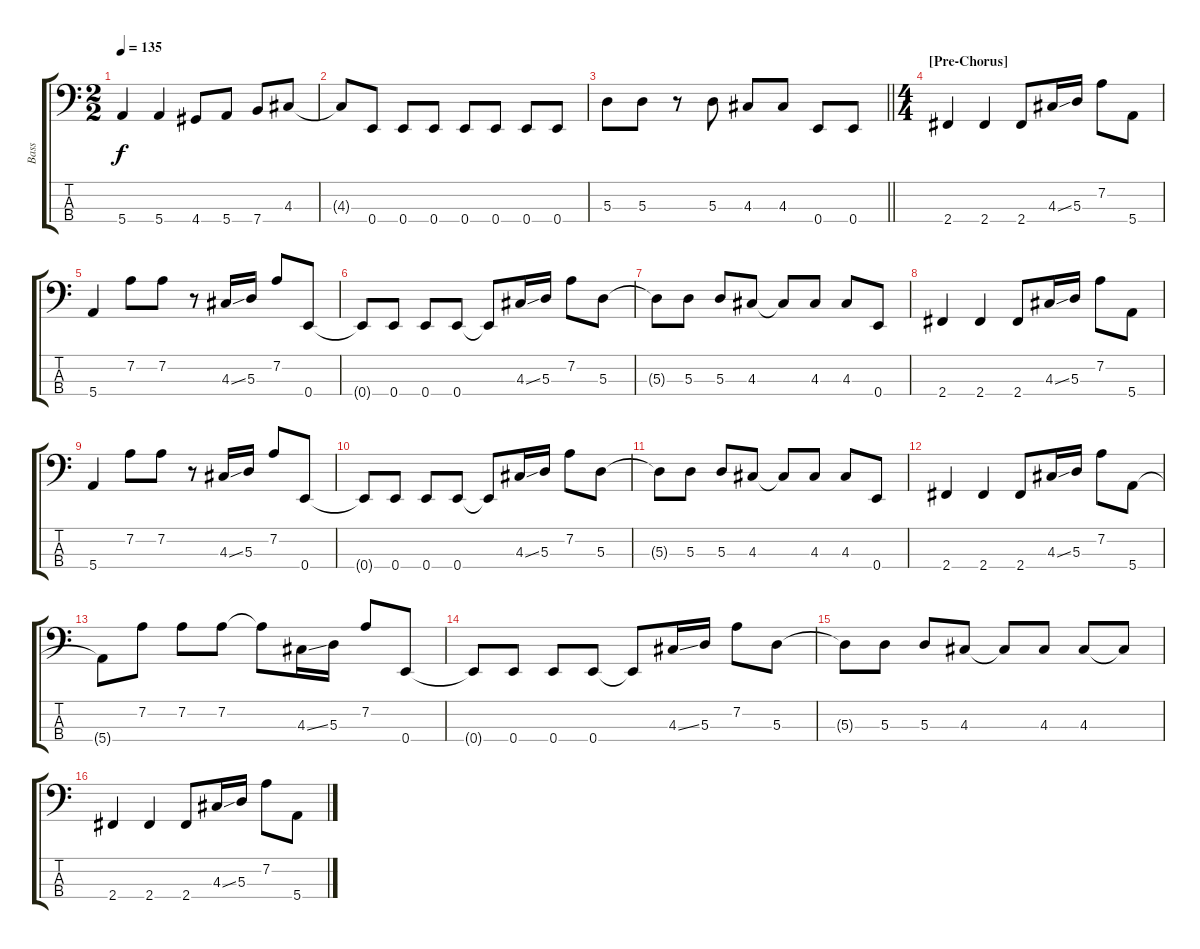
\track ("Bass" "Bass") {instrument electricbasspick}
\staff {score tabs}
\tuning (G2 D2 A1 E1) {hide}
\ts (2 2)
\tempo 135
\clef f4
\ks c
5.4{t}.4{dy f} 5.4.4 4.4.8 5.4.8 7.4.8 4.3.8 |
4.3{t}.8 0.4.8 0.4.8 0.4.8 0.4.8 0.4.8 0.4.8 0.4.8 |
\barLineRight lightlight
5.3.8 5.3.8 r.8 5.3.8 4.3.8 4.3.8 0.4.8 0.4.8 |
\ts (4 4)
\section ("" "[Pre-Chorus]")
2.4.4 2.4.4 2.4.8 4.3{ss}.16 5.3.16 7.2.8 5.4.8 |
5.4.4 7.2.8 7.2.8 r.8 4.3{ss}.16 5.3.16 7.2.8 0.4.8 |
0.4{t}.8 0.4.8 0.4.8 0.4.8 0.4{t}.8 4.3{ss}.16 5.3.16 7.2.8 5.3.8 |
5.3{t}.8 5.3.8 5.3.8 4.3.8 4.3{t}.8 4.3.8 4.3.8 0.4.8 |
2.4.4 2.4.4 2.4.8 4.3{ss}.16 5.3.16 7.2.8 5.4.8 |
5.4.4 7.2.8 7.2.8 r.8 4.3{ss}.16 5.3.16 7.2.8 0.4.8 |
0.4{t}.8 0.4.8 0.4.8 0.4.8 0.4{t}.8 4.3{ss}.16 5.3.16 7.2.8 5.3.8 |
5.3{t}.8 5.3.8 5.3.8 4.3.8 4.3{t}.8 4.3.8 4.3.8 0.4.8 |
2.4.4 2.4.4 2.4.8 4.3{ss}.16 5.3.16 7.2.8 5.4.8 |
5.4{t}.8 7.2.8 7.2.8 7.2.8 7.2{t}.8 4.3{ss}.16 5.3.16 7.2.8 0.4.8 |
0.4{t}.8 0.4.8 0.4.8 0.4.8 0.4{t}.8 4.3{ss}.16 5.3.16 7.2.8 5.3.8 |
5.3{t}.8 5.3.8 5.3.8 4.3.8 4.3{t}.8 4.3.8 4.3.8 4.3{t}.8 |
2.4.4 2.4.4 2.4.8 4.3{ss}.16 5.3.16 7.2.8 5.4.8
